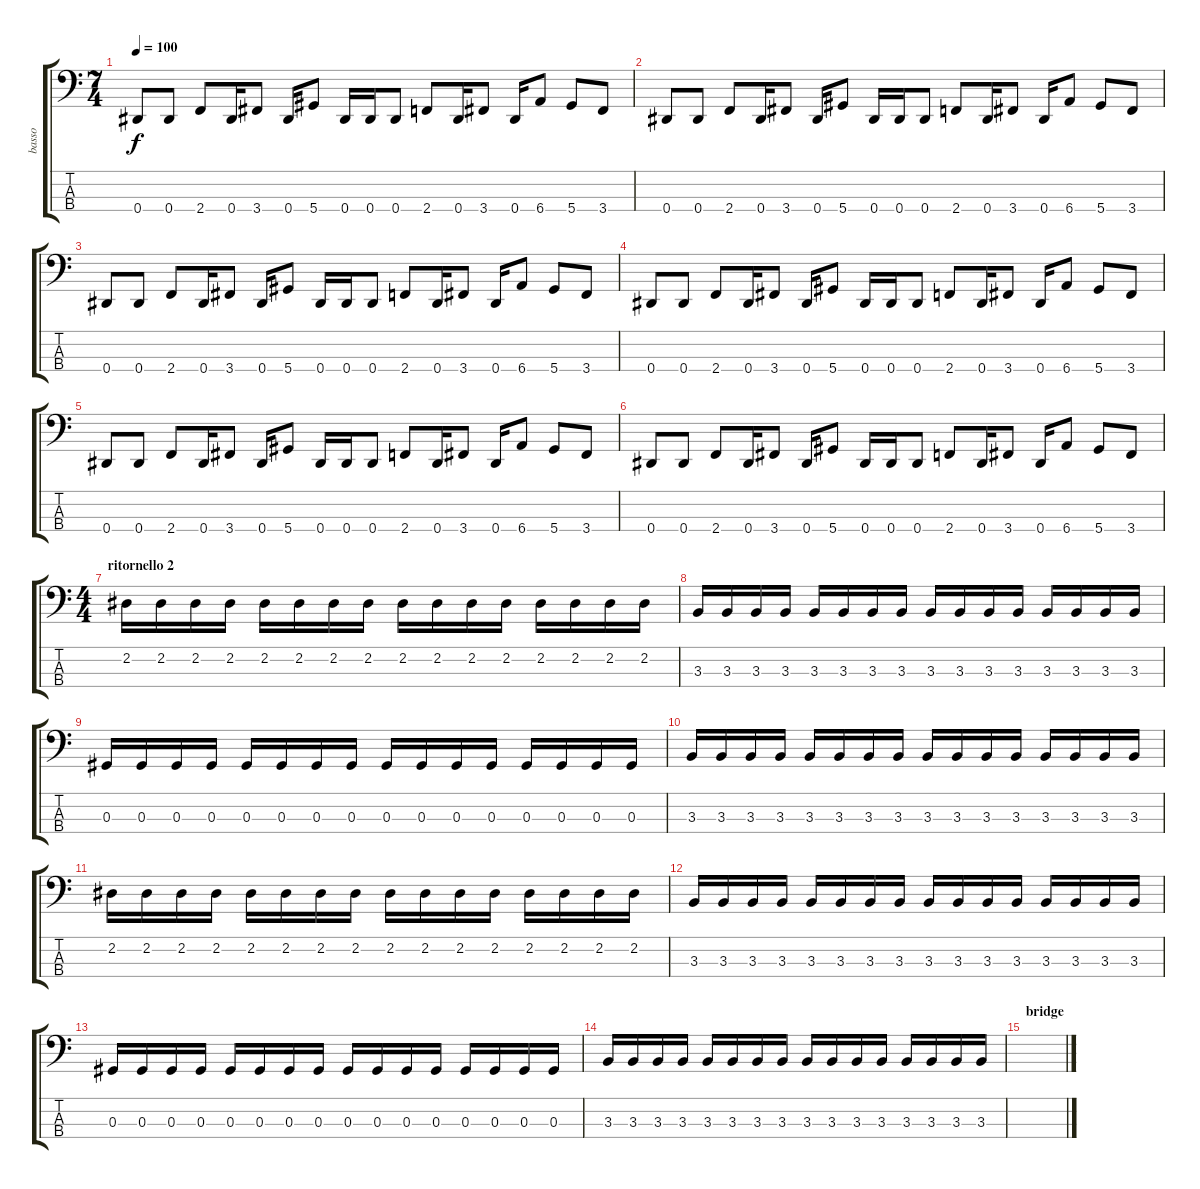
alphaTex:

\track ("basso" "basso") {instrument electricbasspick}
\staff {score tabs}
\tuning (Gb2 Db2 Ab1 Eb1) {hide}
\ts (7 4)
\tempo 100
\clef f4
\ks c
0.4.8{dy f} 0.4.8 2.4.8 0.4.16 3.4.8 0.4.16 5.4.8 0.4.16 0.4.16 0.4.8 2.4.8 0.4.16 3.4.8 0.4.16 6.4.8 5.4.8 3.4.8 |
0.4.8 0.4.8 2.4.8 0.4.16 3.4.8 0.4.16 5.4.8 0.4.16 0.4.16 0.4.8 2.4.8 0.4.16 3.4.8 0.4.16 6.4.8 5.4.8 3.4.8 |
0.4.8 0.4.8 2.4.8 0.4.16 3.4.8 0.4.16 5.4.8 0.4.16 0.4.16 0.4.8 2.4.8 0.4.16 3.4.8 0.4.16 6.4.8 5.4.8 3.4.8 |
0.4.8 0.4.8 2.4.8 0.4.16 3.4.8 0.4.16 5.4.8 0.4.16 0.4.16 0.4.8 2.4.8 0.4.16 3.4.8 0.4.16 6.4.8 5.4.8 3.4.8 |
0.4.8 0.4.8 2.4.8 0.4.16 3.4.8 0.4.16 5.4.8 0.4.16 0.4.16 0.4.8 2.4.8 0.4.16 3.4.8 0.4.16 6.4.8 5.4.8 3.4.8 |
0.4.8 0.4.8 2.4.8 0.4.16 3.4.8 0.4.16 5.4.8 0.4.16 0.4.16 0.4.8 2.4.8 0.4.16 3.4.8 0.4.16 6.4.8 5.4.8 3.4.8 |
\ts (4 4)
\section ("" "ritornello 2")
2.2.16 2.2.16 2.2.16 2.2.16 2.2.16 2.2.16 2.2.16 2.2.16 2.2.16 2.2.16 2.2.16 2.2.16 2.2.16 2.2.16 2.2.16 2.2.16 |
3.3.16 3.3.16 3.3.16 3.3.16 3.3.16 3.3.16 3.3.16 3.3.16 3.3.16 3.3.16 3.3.16 3.3.16 3.3.16 3.3.16 3.3.16 3.3.16 |
0.3.16 0.3.16 0.3.16 0.3.16 0.3.16 0.3.16 0.3.16 0.3.16 0.3.16 0.3.16 0.3.16 0.3.16 0.3.16 0.3.16 0.3.16 0.3.16 |
3.3.16 3.3.16 3.3.16 3.3.16 3.3.16 3.3.16 3.3.16 3.3.16 3.3.16 3.3.16 3.3.16 3.3.16 3.3.16 3.3.16 3.3.16 3.3.16 |
2.2.16 2.2.16 2.2.16 2.2.16 2.2.16 2.2.16 2.2.16 2.2.16 2.2.16 2.2.16 2.2.16 2.2.16 2.2.16 2.2.16 2.2.16 2.2.16 |
3.3.16 3.3.16 3.3.16 3.3.16 3.3.16 3.3.16 3.3.16 3.3.16 3.3.16 3.3.16 3.3.16 3.3.16 3.3.16 3.3.16 3.3.16 3.3.16 |
0.3.16 0.3.16 0.3.16 0.3.16 0.3.16 0.3.16 0.3.16 0.3.16 0.3.16 0.3.16 0.3.16 0.3.16 0.3.16 0.3.16 0.3.16 0.3.16 |
3.3.16 3.3.16 3.3.16 3.3.16 3.3.16 3.3.16 3.3.16 3.3.16 3.3.16 3.3.16 3.3.16 3.3.16 3.3.16 3.3.16 3.3.16 3.3.16 |
\section ("" "bridge")
